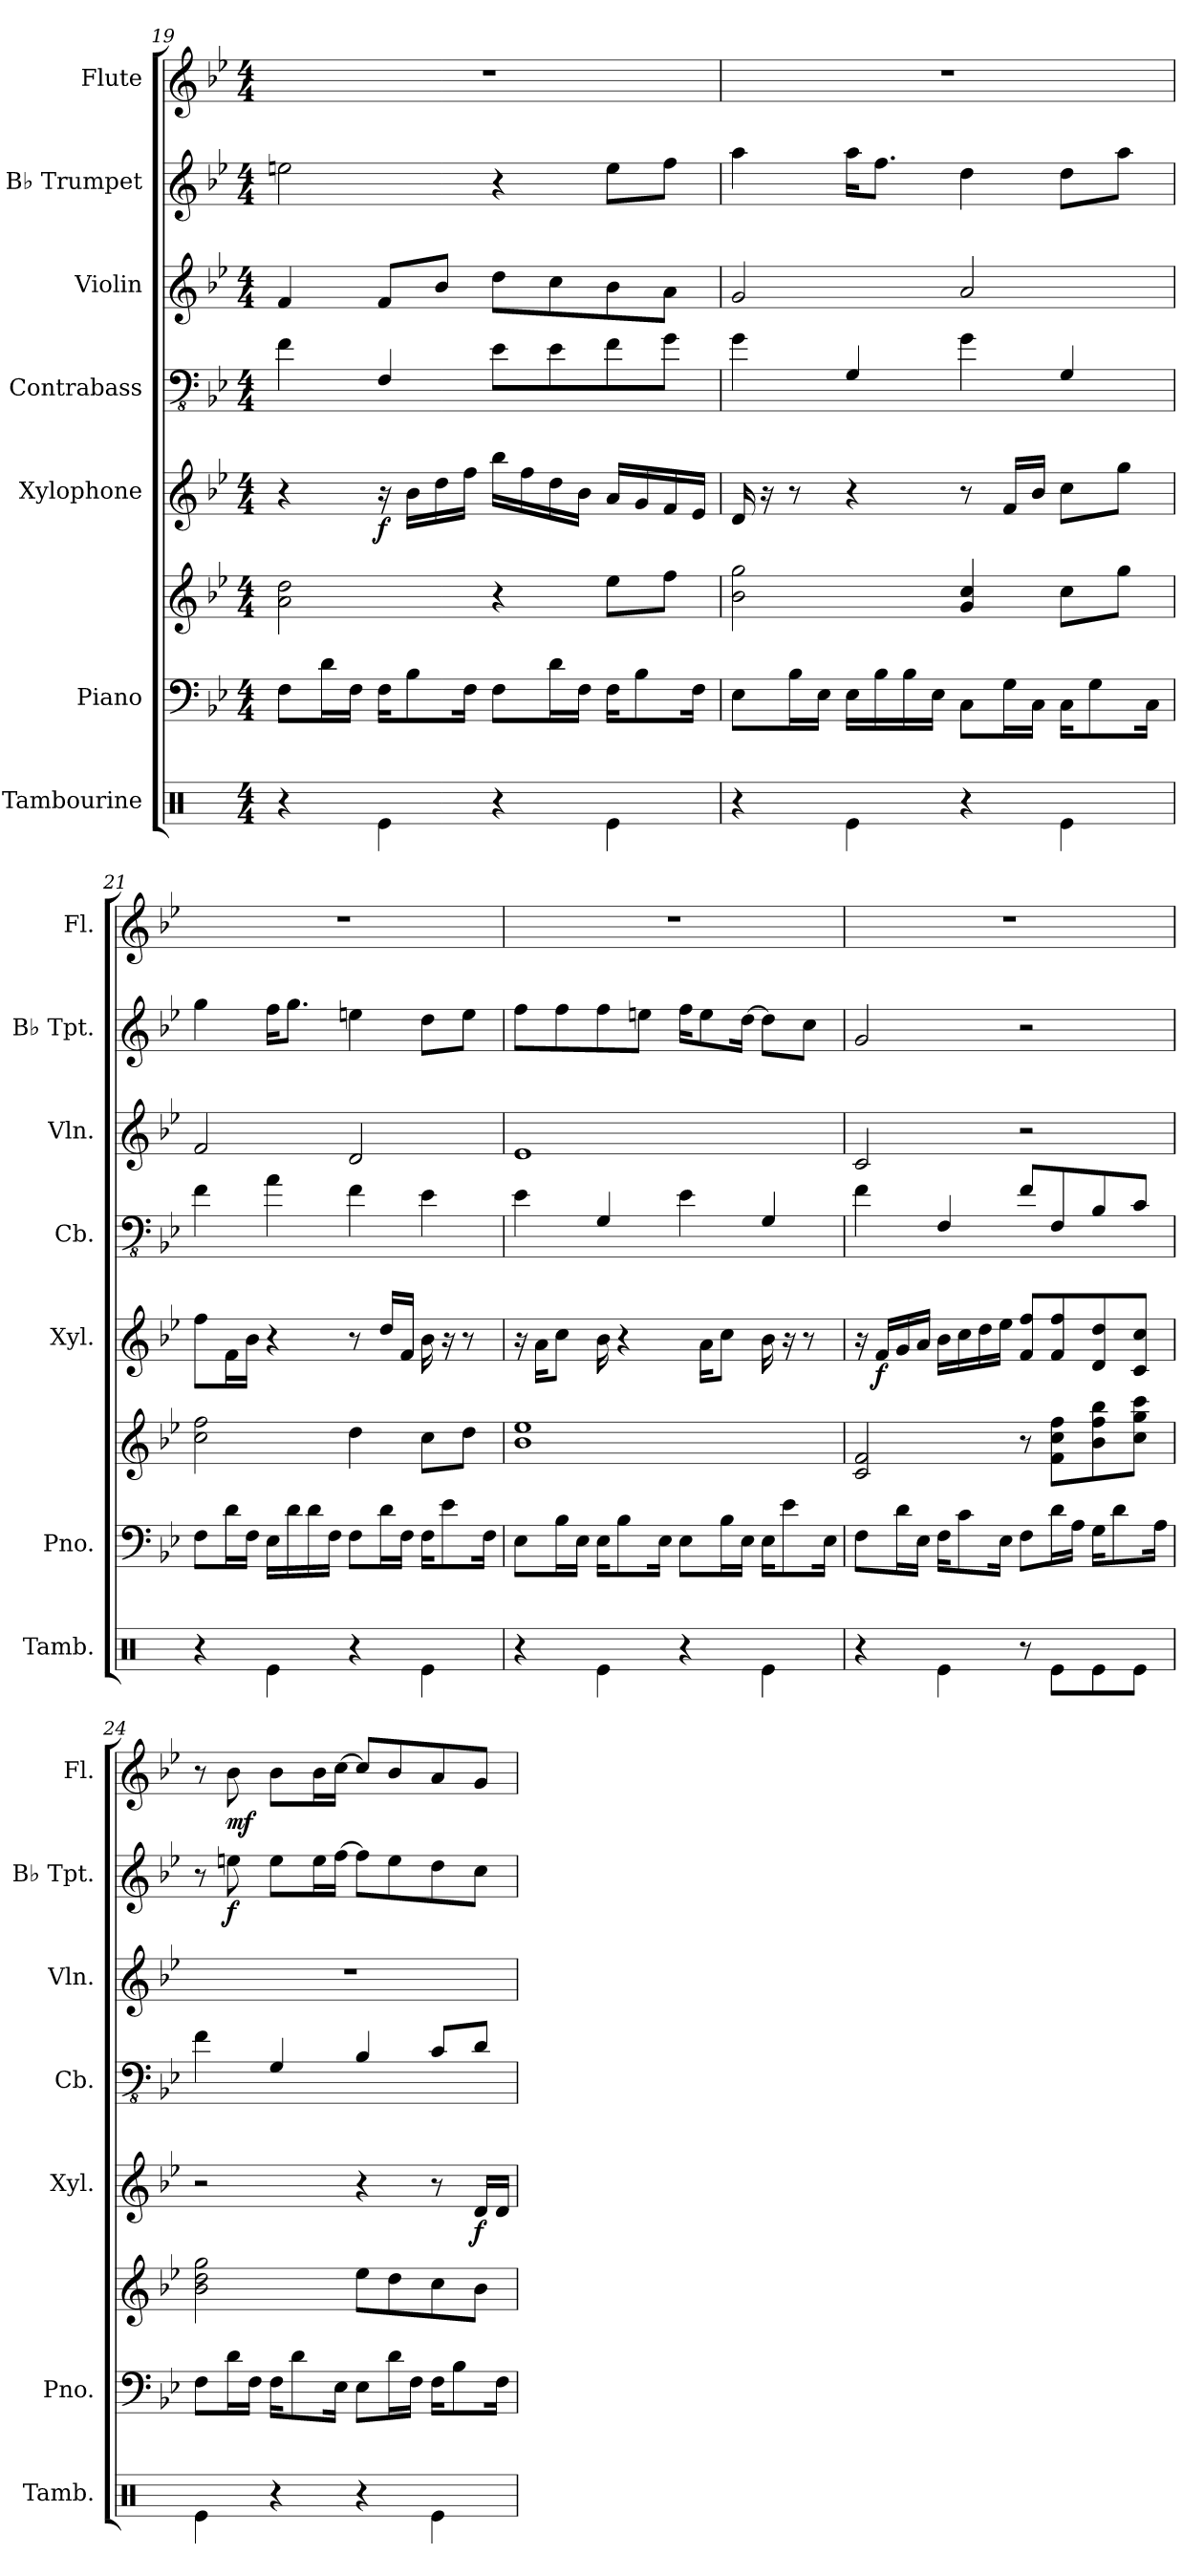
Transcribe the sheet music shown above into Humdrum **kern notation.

**kern	**kern	**kern	**kern	**dynam	**kern	**kern	**kern	**dynam	**kern	**dynam
*part7	*part6	*part6	*part5	*part5	*part4	*part3	*part2	*part2	*part1	*part1
*staff8	*staff7	*staff6	*staff5	*staff5	*staff4	*staff3	*staff2	*staff2	*staff1	*staff1
*I"Tambourine	*I"Piano	*	*I"Xylophone	*	*I"Contrabass	*I"Violin	*I"B♭ Trumpet	*	*I"Flute	*
*I'Tamb.	*I'Pno.	*	*I'Xyl.	*	*I'Cb.	*I'Vln.	*I'B♭ Tpt.	*	*I'Fl.	*
*clefX	*clefF4	*clefG2	*clefG2	*	*clefFv4	*clefG2	*clefG2	*	*clefG2	*
*	*	*	*ITrd-7c-12	*	*ITrd7c12	*	*ITrd1c2	*	*	*
*k[]	*k[b-e-]	*k[b-e-]	*k[b-e-]	*	*k[b-e-]	*k[b-e-]	*k[b-e-a-d-]	*	*k[b-e-]	*
*M4/4	*M4/4	*M4/4	*M4/4	*	*M4/4	*M4/4	*M4/4	*	*M4/4	*
=19	=19	=19	=19	=19	=19	=19	=19	=19	=19	=19
4r	8F\L	2a\ 2dd\	4r	.	4FF\	4f/	2ddn\	.	1r	.
.	16d\L	.	.	.	.	.	.	.	.	.
.	16F\JJ	.	.	.	.	.	.	.	.	.
!	!	!	!	!LO:DY:b	!	!	!	!	!	!
4Re\	16F\KL	.	16r	f	4FFF/	8f/L	.	.	.	.
.	8B-\	.	16bb-\LL	.	.	.	.	.	.	.
.	.	.	16ddd\	.	.	8b-/J	.	.	.	.
.	16F\Jk	.	16fff\JJ	.	.	.	.	.	.	.
4r	8F\L	4r	16bbb-\LL	.	8EE-\L	8dd\L	4r	.	.	.
.	.	.	16fff\	.	.	.	.	.	.	.
.	16d\L	.	16ddd\	.	8EE-\	8cc\	.	.	.	.
.	16F\JJ	.	16bb-\JJ	.	.	.	.	.	.	.
4Re\	16F\KL	8ee-\L	16aa/LL	.	8FF\	8b-\	8dd\L	.	.	.
.	8B-\	.	16gg/	.	.	.	.	.	.	.
.	.	8ff\J	16ff/	.	8GG\J	8a\J	8ee-\J	.	.	.
.	16F\Jk	.	16ee-/JJ	.	.	.	.	.	.	.
=20	=20	=20	=20	=20	=20	=20	=20	=20	=20	=20
4r	8E-\L	2b-\ 2gg\	16dd/	.	4GG\	2g/	4gg\	.	1r	.
.	.	.	16r	.	.	.	.	.	.	.
.	16B-\L	.	8r	.	.	.	.	.	.	.
.	16E-\JJ	.	.	.	.	.	.	.	.	.
4Re\	16E-\LL	.	4r	.	4GGG/	.	16gg\KL	.	.	.
.	16B-\	.	.	.	.	.	8.ee-\J	.	.	.
.	16B-\	.	.	.	.	.	.	.	.	.
.	16E-\JJ	.	.	.	.	.	.	.	.	.
4r	8C\L	4g/ 4cc/	8r	.	4GG\	2a/	4cc\	.	.	.
.	16G\L	.	16ff/LL	.	.	.	.	.	.	.
.	16C\JJ	.	16bb-/JJ	.	.	.	.	.	.	.
4Re\	16C\KL	8cc\L	8ccc\L	.	4GGG/	.	8cc\L	.	.	.
.	8G\	.	.	.	.	.	.	.	.	.
.	.	8gg\J	8ggg\J	.	.	.	8gg\J	.	.	.
.	16C\Jk	.	.	.	.	.	.	.	.	.
!!LO:PB:g=z
=21	=21	=21	=21	=21	=21	=21	=21	=21	=21	=21
4r	8F\L	2cc\ 2ff\	8fff\L	.	4FF\	2f/	4ff\	.	1r	.
.	16d\L	.	16ff\L	.	.	.	.	.	.	.
.	16F\JJ	.	16bb-\JJ	.	.	.	.	.	.	.
4Re\	16E-\LL	.	4r	.	4AA\	.	16ee-\KL	.	.	.
.	16d\	.	.	.	.	.	8.ff\J	.	.	.
.	16d\	.	.	.	.	.	.	.	.	.
.	16F\JJ	.	.	.	.	.	.	.	.	.
4r	8F\L	4dd\	8r	.	4FF\	2d/	4ddn\	.	.	.
.	16d\L	.	16ddd/LL	.	.	.	.	.	.	.
.	16F\JJ	.	16ff/JJ	.	.	.	.	.	.	.
4Re\	16F\KL	8cc\L	16bb-\	.	4EE-\	.	8cc\L	.	.	.
.	8e-\	.	16r	.	.	.	.	.	.	.
.	.	8dd\J	8r	.	.	.	8dd\J	.	.	.
.	16F\Jk	.	.	.	.	.	.	.	.	.
=22	=22	=22	=22	=22	=22	=22	=22	=22	=22	=22
4r	8E-\L	1b- 1ee-	16r	.	4EE-\	1e-	8ee-\L	.	1r	.
.	.	.	16aa\KL	.	.	.	.	.	.	.
.	16B-\L	.	8ccc\J	.	.	.	8ee-\	.	.	.
.	16E-\JJ	.	.	.	.	.	.	.	.	.
4Re\	16E-\KL	.	16bb-\	.	4GGG/	.	8ee-\	.	.	.
.	8B-\	.	4r	.	.	.	.	.	.	.
.	.	.	.	.	.	.	8ddn\J	.	.	.
.	16E-\Jk	.	.	.	.	.	.	.	.	.
4r	8E-\L	.	.	.	4EE-\	.	16ee-\KL	.	.	.
.	.	.	16aa\KL	.	.	.	8dd\	.	.	.
.	16B-\L	.	8ccc\J	.	.	.	.	.	.	.
.	16E-\JJ	.	.	.	.	.	[16cc\Jk	.	.	.
4Re\	16E-\KL	.	16bb-\	.	4GGG/	.	8cc\L]	.	.	.
.	8e-\	.	16r	.	.	.	.	.	.	.
.	.	.	8r	.	.	.	8b-\J	.	.	.
.	16E-\Jk	.	.	.	.	.	.	.	.	.
=23	=23	=23	=23	=23	=23	=23	=23	=23	=23	=23
4r	8F\L	2c/ 2f/	16r	.	4FF\	2c/	2f/	.	1r	.
!	!	!	!	!LO:DY:b	!	!	!	!	!	!
.	.	.	16ff/LL	f	.	.	.	.	.	.
.	16d\L	.	16gg/	.	.	.	.	.	.	.
.	16E-\JJ	.	16aa/JJ	.	.	.	.	.	.	.
4Re\	16F\KL	.	16bb-\LL	.	4FFF/	.	.	.	.	.
.	8c\	.	16ccc\	.	.	.	.	.	.	.
.	.	.	16ddd\	.	.	.	.	.	.	.
.	16E-\Jk	.	16eee-\JJ	.	.	.	.	.	.	.
8r	8F\L	8r	8ff/ 8fff/L	.	8FF/L	2r	2r	.	.	.
8Re\L	16d\L	8f\ 8cc\ 8ff\L	8ff/ 8fff/	.	8FFF/	.	.	.	.	.
.	16A\JJ	.	.	.	.	.	.	.	.	.
8Re\	16G\KL	8b-\ 8ff\ 8bb-\	8dd/ 8ddd/	.	8BBB-/	.	.	.	.	.
.	8d\	.	.	.	.	.	.	.	.	.
8Re\J	.	8cc\ 8gg\ 8ccc\J	8cc/ 8ccc/J	.	8CC/J	.	.	.	.	.
.	16A\Jk	.	.	.	.	.	.	.	.	.
=24	=24	=24	=24	=24	=24	=24	=24	=24	=24	=24
4Re\	8F\L	2b-\ 2dd\ 2gg\	2r	.	4FF\	1r	8r	.	8r	.
!	!	!	!	!	!	!	!	!LO:DY:b	!	!LO:DY:b
.	16d\L	.	.	.	.	.	8ddn\	f	8b-\	mf
.	16F\JJ	.	.	.	.	.	.	.	.	.
4r	16F\KL	.	.	.	4GGG/	.	8dd\L	.	8b-\L	.
.	8d\	.	.	.	.	.	.	.	.	.
.	.	.	.	.	.	.	16dd\L	.	16b-\L	.
.	16E-\Jk	.	.	.	.	.	[16ee-\JJ	.	[16cc\JJ	.
4r	8E-\L	8ee-\L	4r	.	4BBB-/	.	8ee-\L]	.	8cc/L]	.
.	16d\L	8dd\	.	.	.	.	8dd\	.	8b-/	.
.	16F\JJ	.	.	.	.	.	.	.	.	.
4Re\	16F\KL	8cc\	8r	.	8CC/L	.	8cc\	.	8a/	.
.	8B-\	.	.	.	.	.	.	.	.	.
!	!	!	!	!LO:DY:b	!	!	!	!	!	!
.	.	8b-\J	16dd/LL	f	8DD/J	.	8b-\J	.	8g/J	.
.	16F\Jk	.	16dd/JJ	.	.	.	.	.	.	.
=	=	=	=	=	=	=	=	=	=	=
*-	*-	*-	*-	*-	*-	*-	*-	*-	*-	*-
